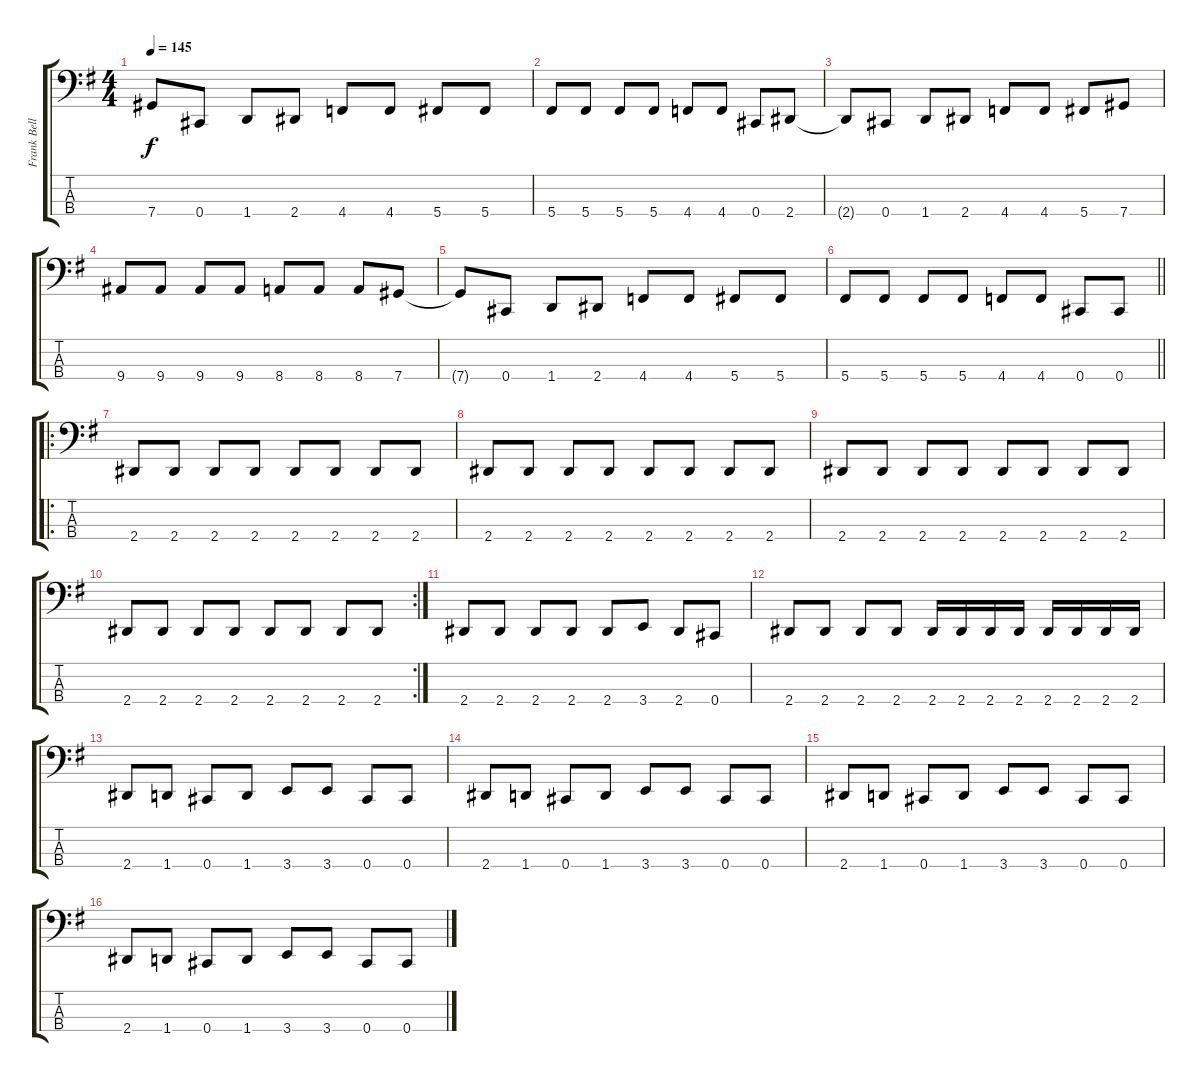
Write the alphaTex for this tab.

\track ("Frank Bello" "Frank Bell") {instrument electricbassfinger}
\staff {score tabs}
\tuning (Gb2 Db2 Ab1 Db1) {hide}
\ts (4 4)
\tempo 145
\clef f4
\ks g
7.4{t}.8{dy f} 0.4.8 1.4.8 2.4.8 4.4.8 4.4.8 5.4.8 5.4.8 |
5.4.8 5.4.8 5.4.8 5.4.8 4.4.8 4.4.8 0.4.8 2.4.8 |
2.4{t}.8 0.4.8 1.4.8 2.4.8 4.4.8 4.4.8 5.4.8 7.4.8 |
9.4.8 9.4.8 9.4.8 9.4.8 8.4.8 8.4.8 8.4.8 7.4.8 |
7.4{t}.8 0.4.8 1.4.8 2.4.8 4.4.8 4.4.8 5.4.8 5.4.8 |
\barLineRight lightlight
5.4.8 5.4.8 5.4.8 5.4.8 4.4.8 4.4.8 0.4.8 0.4.8 |
\ro
2.4.8 2.4.8 2.4.8 2.4.8 2.4.8 2.4.8 2.4.8 2.4.8 |
2.4.8 2.4.8 2.4.8 2.4.8 2.4.8 2.4.8 2.4.8 2.4.8 |
2.4.8 2.4.8 2.4.8 2.4.8 2.4.8 2.4.8 2.4.8 2.4.8 |
\rc 2
2.4.8 2.4.8 2.4.8 2.4.8 2.4.8 2.4.8 2.4.8 2.4.8 |
2.4.8 2.4.8 2.4.8 2.4.8 2.4.8 3.4.8 2.4.8 0.4.8 |
2.4.8 2.4.8 2.4.8 2.4.8 2.4.16 2.4.16 2.4.16 2.4.16 2.4.16 2.4.16 2.4.16 2.4.16 |
2.4.8 1.4.8 0.4.8 1.4.8 3.4.8 3.4.8 0.4.8 0.4.8 |
2.4.8 1.4.8 0.4.8 1.4.8 3.4.8 3.4.8 0.4.8 0.4.8 |
2.4.8 1.4.8 0.4.8 1.4.8 3.4.8 3.4.8 0.4.8 0.4.8 |
2.4.8 1.4.8 0.4.8 1.4.8 3.4.8 3.4.8 0.4.8 0.4.8
